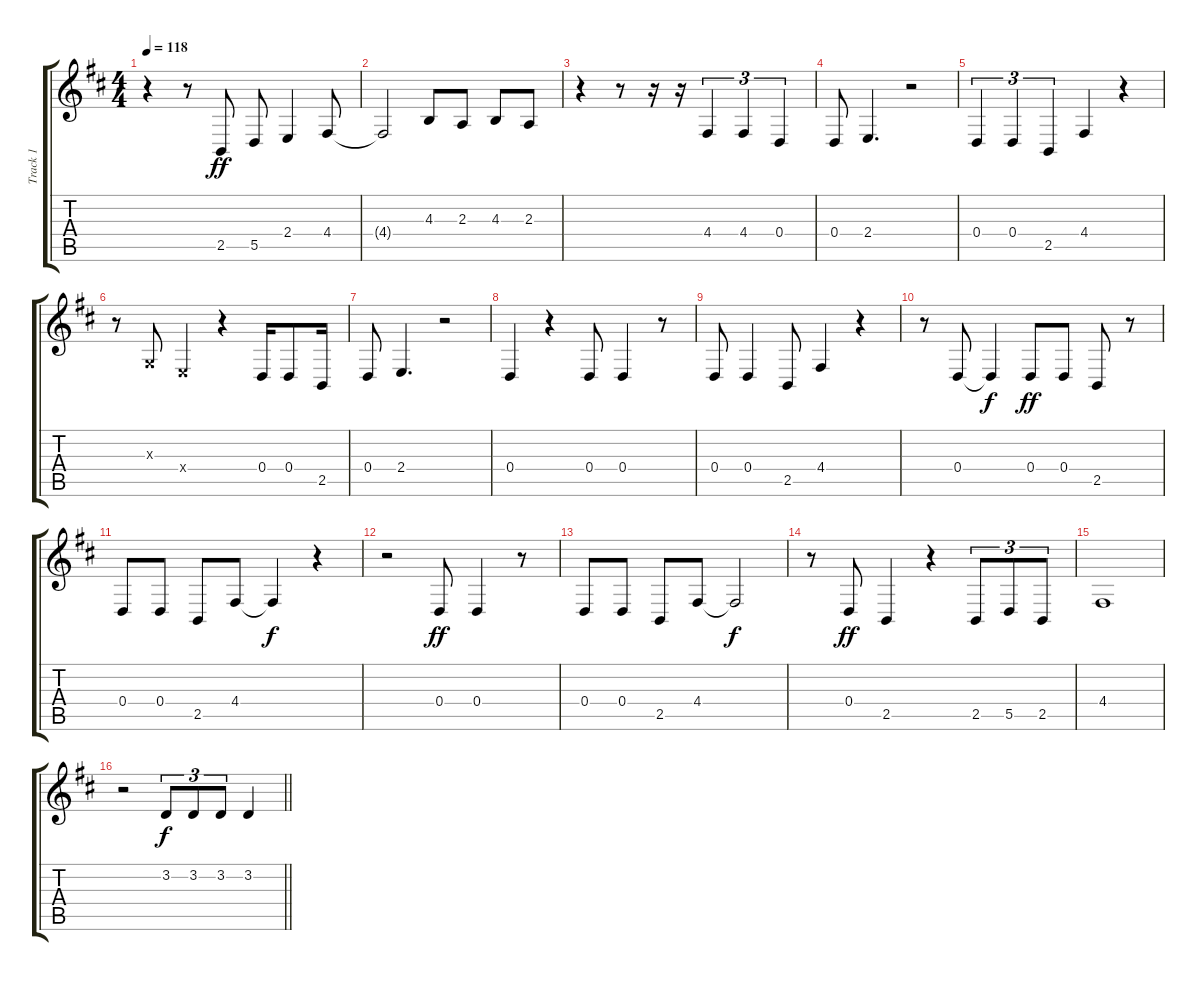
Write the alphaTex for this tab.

\track ("Track 1" "Track 1") {instrument tenorsax}
\staff {score tabs}
\tuning (E4 B3 G3 D3 A2 E2) {hide}
\ts (4 4)
\tempo 118
\clef g2
\ks d
r.4{dy f} r.8 2.5.8{dy ff} 5.5.8 2.4.4 4.4.8 |
4.4{t}.2 4.3.8 2.3.8 4.3.8 2.3.8 |
r.4 r.8 r.16 r.16 4.4.4{tu (3 2)} 4.4.4{tu (3 2)} 0.4.4{tu (3 2)} |
0.4.8 2.4.4{d} r.2 |
0.4.4{tu (3 2)} 0.4.4{tu (3 2)} 2.5.4{tu (3 2)} 4.4.4 r.4 |
r.8 0.3{x}.8 2.4{x}.4 r.4 0.4.16 0.4.8 2.5.16 |
0.4.8 2.4.4{d} r.2 |
0.4.4 r.4 0.4.8 0.4.4 r.8 |
0.4.8 0.4.4 2.5.8 4.4.4 r.4 |
r.8 0.4.8 0.4{t}.4{dy f} 0.4.8{dy ff} 0.4.8 2.5.8 r.8 |
0.4.8 0.4.8 2.5.8 4.4.8 4.4{t}.4{dy f} r.4 |
r.2 0.4.8{dy ff} 0.4.4 r.8 |
0.4.8 0.4.8 2.5.8 4.4.8 4.4{t}.2{dy f} |
r.8 0.4.8{dy ff} 2.5.4 r.4 2.5.8{tu (3 2)} 5.5.8{tu (3 2)} 2.5.8{tu (3 2)} |
4.4.1 |
\barLineRight lightlight
r.2 3.2.8{tu (3 2) dy f} 3.2.8{tu (3 2)} 3.2.8{tu (3 2)} 3.2.4
